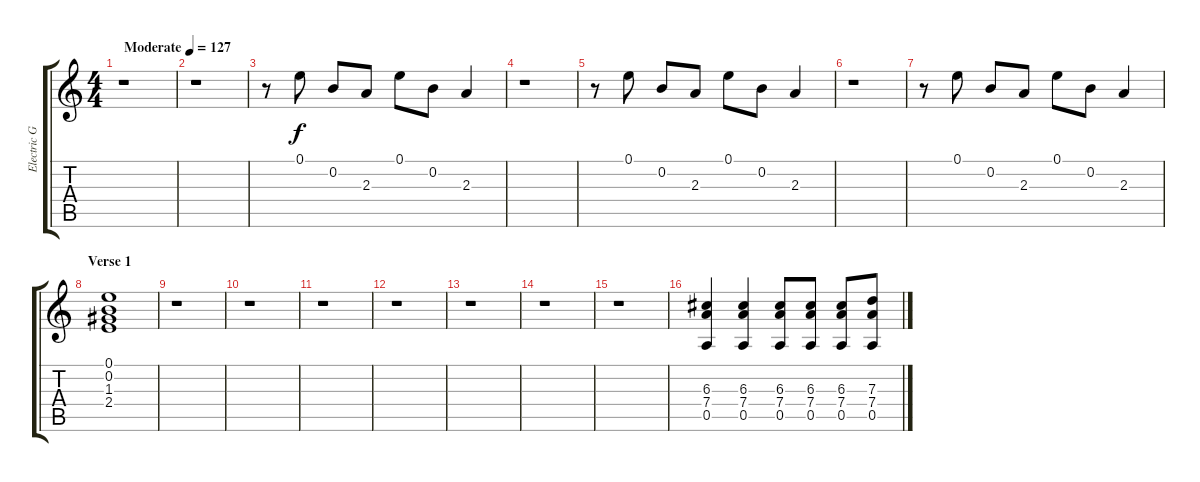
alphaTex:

\track ("Electric Guitar 3 (Right)" "Electric G") {instrument electricguitarclean}
\staff {score tabs}
\tuning (E4 B3 G3 D3 A2 E2) {hide}
\ts (4 4)
\tempo (127 "Moderate")
\clef g2
\ks c
r.1{dy f instrument electricguitarclean} |
r.1 |
r.8 0.1.8 0.2.8 2.3.8 0.1.8 0.2.8 2.3.4 |
r.1 |
r.8 0.1.8 0.2.8 2.3.8 0.1.8 0.2.8 2.3.4 |
r.1 |
r.8 0.1.8 0.2.8 2.3.8 0.1.8 0.2.8 2.3.4 |
\section ("" "Verse 1")
(0.1 0.2 1.3 2.4).1 |
r.1 |
r.1 |
r.1 |
r.1 |
r.1 |
r.1 |
r.1 |
(6.3 7.4 0.5).4 (6.3 7.4 0.5).4 (6.3 7.4 0.5).8 (6.3 7.4 0.5).8 (6.3 7.4 0.5).8 (7.3 7.4 0.5).8
